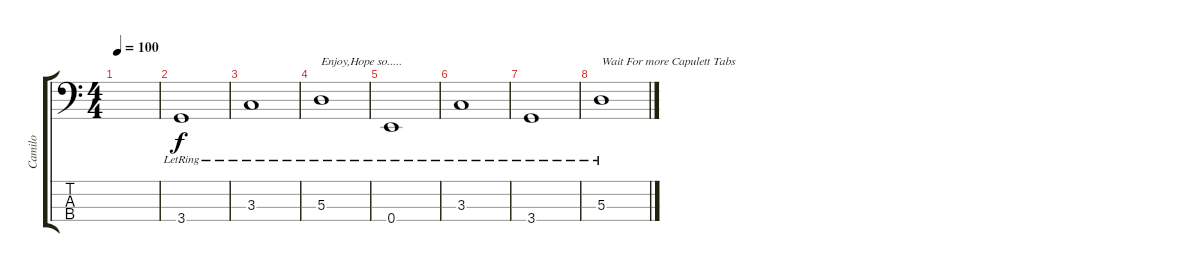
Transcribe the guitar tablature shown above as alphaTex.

\track ("Camilo" "Camilo") {instrument electricbasspick}
\staff {score tabs}
\tuning (G2 D2 A1 E1) {hide}
\ts (4 4)
\tempo 100
\clef f4
\ks c
|
3.4{lr}.1 |
3.3{lr}.1 |
5.3{lr}.1{txt "Enjoy,Hope so....."} |
0.4{lr}.1 |
3.3{lr}.1 |
3.4{lr}.1 |
5.3{lr}.1{txt "Wait For more Capulett Tabs"}
